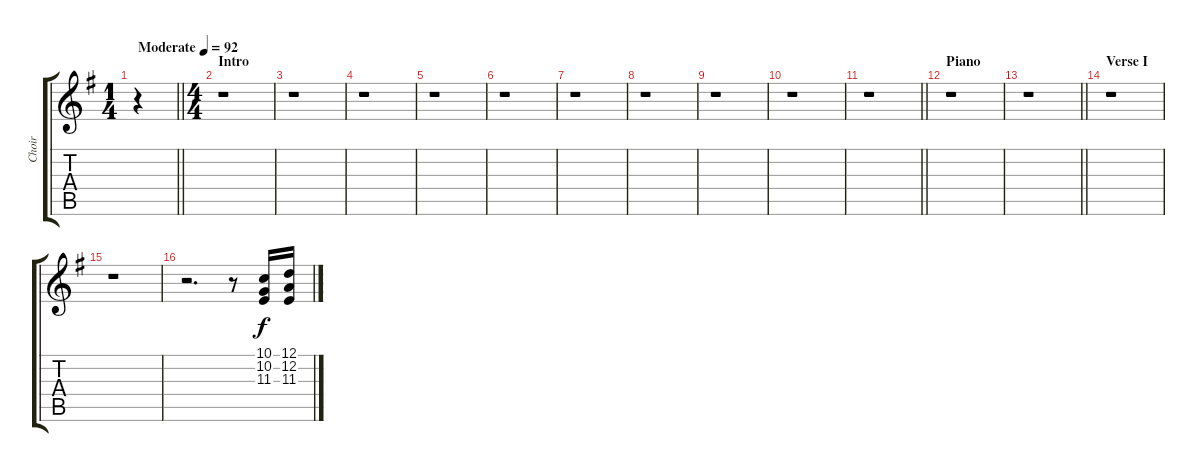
\track ("Choir" "Choir") {instrument choiraahs}
\staff {score tabs}
\tuning (D4 A3 F3 C3 G2 D2) {hide}
\ts (1 4)
\tempo (92 "Moderate")
\clef g2
\barLineRight lightlight
\ks eminor
r.4{dy f instrument choiraahs} |
\ts (4 4)
\section ("" "Intro")
r.1 |
r.1 |
r.1 |
r.1 |
r.1 |
r.1 |
r.1 |
r.1 |
r.1 |
\barLineRight lightlight
r.1 |
\section ("" "Piano")
r.1 |
\barLineRight lightlight
r.1 |
\section ("" "Verse I")
r.1 |
r.1 |
r.2{d} r.8 (10.1 10.2 11.3).16 (12.1 12.2 11.3).16
